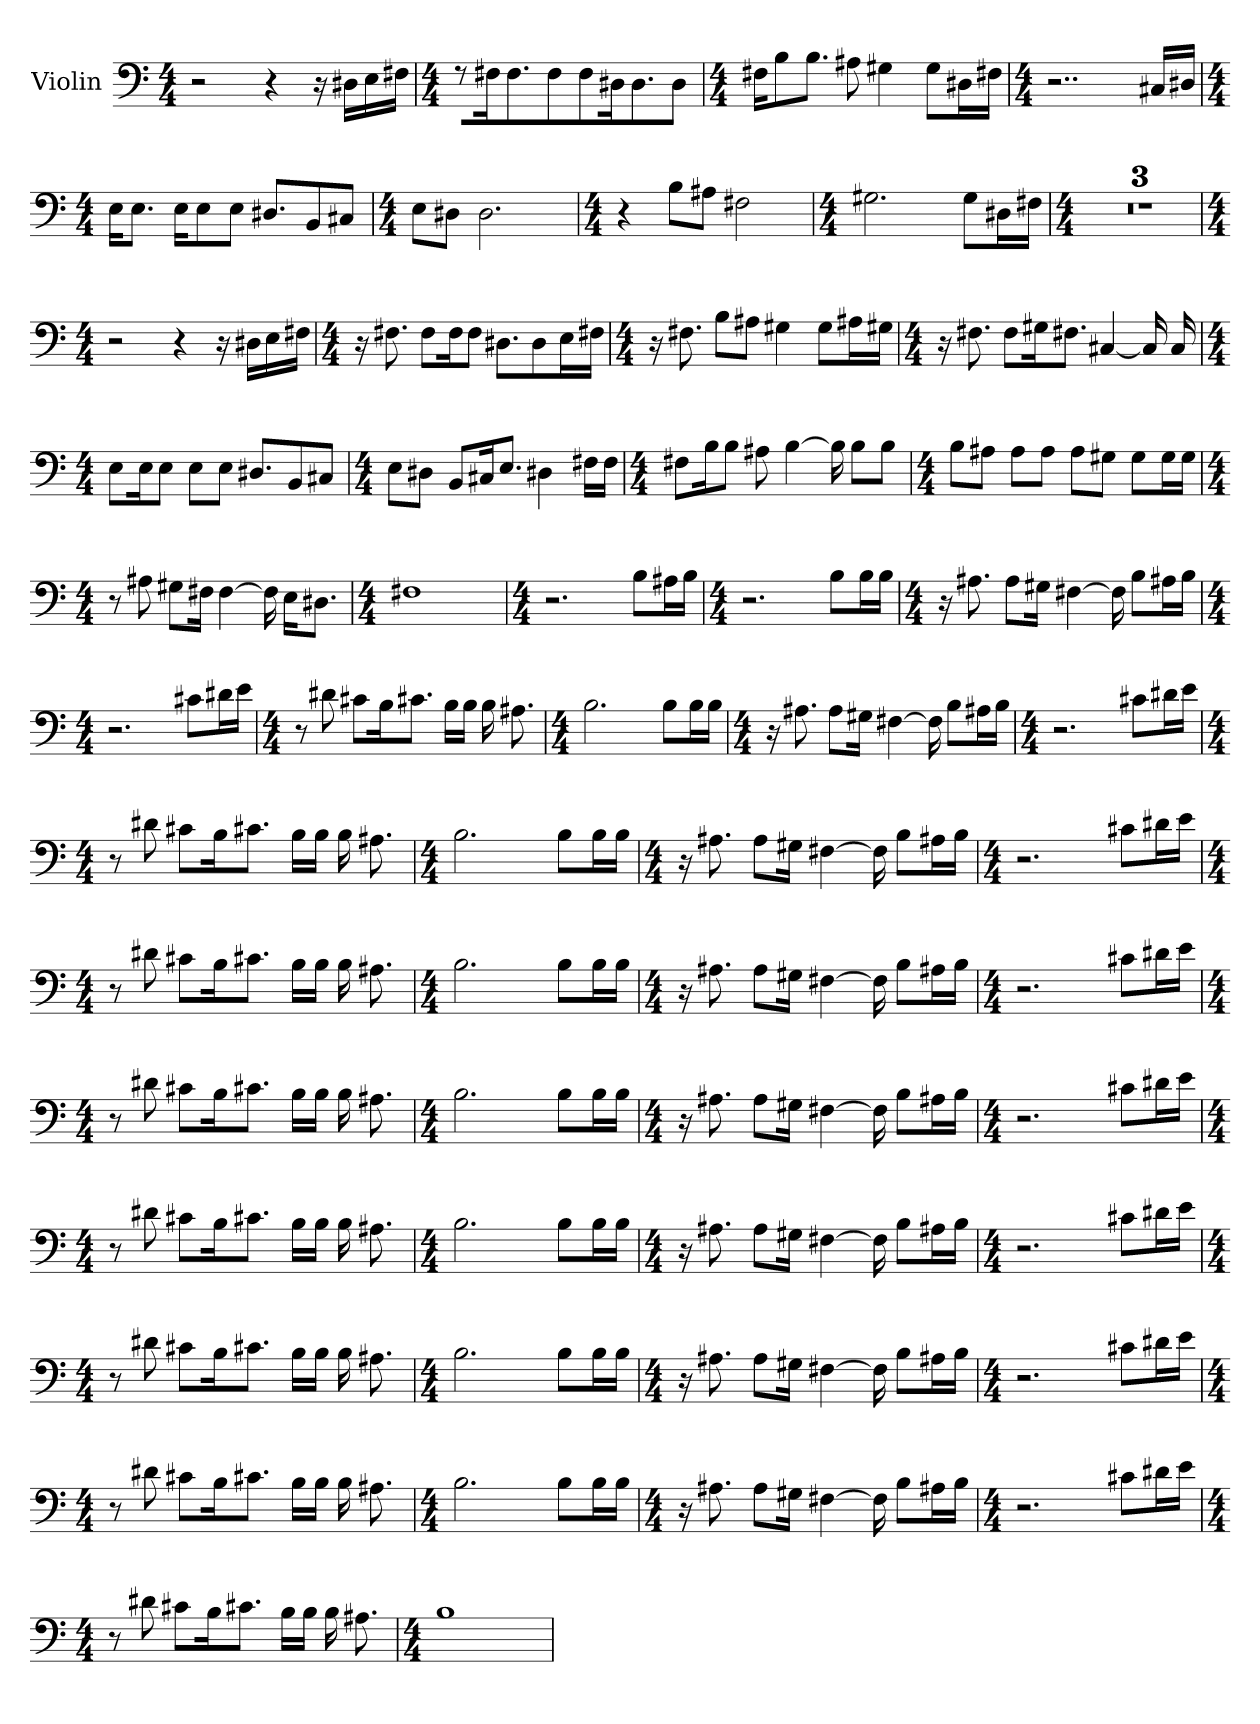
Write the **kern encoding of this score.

**kern
*part1
*staff1
*I"Violin
*I'Vln
*M4/4
=
2r
4r
16r
16D#XLL
16E
16F#XJJ
=
*M4/4
8r
16F#XKL
8.F#J
8F#L
8F#
16D#XK
8.D#J
8D#J
=
*M4/4
16F#XKL
8B
8.BJ
8A#X
4G#X
8G#L
16D#XL
16F#XJJ
=
*M4/4
2..r
16C#XLL
16D#XJJ
=
*M4/4
16EKL
8.EJ
16EKL
8E
8EJ
8.D#XL
8BB
8C#XJ
=
*M4/4
8EL
8D#XJ
2.D#
=
*M4/4
4r
8BL
8A#XJ
2F#X
=
*M4/4
2.G#X
8G#L
16D#XL
16F#XJJ
=
*M4/4
1r
=
1r
=
1r
=
*M4/4
2r
4r
16r
16D#XLL
16E
16F#XJJ
=
*M4/4
16r
8.F#X
8F#L
16F#K
8F#J
8.D#XL
8D#
16EL
16F#XJJ
=
*M4/4
16r
8.F#X
8BL
8A#XJ
4G#X
8G#L
16A#XL
16G#XJJ
=
*M4/4
16r
8.F#X
8F#L
16G#XK
8.F#XJ
[4C#X
16C#]
16C#
=
*M4/4
8EL
16EK
8EJ
8EL
8EJ
8.D#XL
8BB
8C#XJ
=
*M4/4
8EL
8D#XJ
8BBL
16C#XK
8.EJ
4D#X
16F#XLL
16F#JJ
=
*M4/4
8F#XL
16BK
8BJ
8A#X
[4B
16B]
8BL
8BJ
=
*M4/4
8BL
8A#XJ
8A#L
8A#J
8A#L
8G#XJ
8G#L
16G#L
16G#JJ
=
*M4/4
8r
8A#X
8G#XL
16F#XJk
[4F#
16F#]
16EKL
8.D#XJ
=
*M4/4
1F#X
=
*M4/4
2.r
8BL
16A#XL
16BJJ
=
*M4/4
2.r
8BL
16BL
16BJJ
=
*M4/4
16r
8.A#X
8A#L
16G#XJk
[4F#X
16F#]
8BL
16A#XL
16BJJ
=
*M4/4
2.r
8c#XL
16d#XL
16eJJ
=
*M4/4
8r
8d#X
8c#XL
16BK
8.c#XJ
16BLL
16BJJ
16BLL
8.A#XJ
=
*M4/4
2.B
8BL
16BL
16BJJ
=
*M4/4
16r
8.A#X
8A#L
16G#XJk
[4F#X
16F#]
8BL
16A#XL
16BJJ
=
*M4/4
2.r
8c#XL
16d#XL
16eJJ
=
*M4/4
8r
8d#X
8c#XL
16BK
8.c#XJ
16BLL
16BJJ
16BLL
8.A#XJ
=
*M4/4
2.B
8BL
16BL
16BJJ
=
*M4/4
16r
8.A#X
8A#L
16G#XJk
[4F#X
16F#]
8BL
16A#XL
16BJJ
=
*M4/4
2.r
8c#XL
16d#XL
16eJJ
=
*M4/4
8r
8d#X
8c#XL
16BK
8.c#XJ
16BLL
16BJJ
16BLL
8.A#XJ
=
*M4/4
2.B
8BL
16BL
16BJJ
=
*M4/4
16r
8.A#X
8A#L
16G#XJk
[4F#X
16F#]
8BL
16A#XL
16BJJ
=
*M4/4
2.r
8c#XL
16d#XL
16eJJ
=
*M4/4
8r
8d#X
8c#XL
16BK
8.c#XJ
16BLL
16BJJ
16BLL
8.A#XJ
=
*M4/4
2.B
8BL
16BL
16BJJ
=
*M4/4
16r
8.A#X
8A#L
16G#XJk
[4F#X
16F#]
8BL
16A#XL
16BJJ
=
*M4/4
2.r
8c#XL
16d#XL
16eJJ
=
*M4/4
8r
8d#X
8c#XL
16BK
8.c#XJ
16BLL
16BJJ
16BLL
8.A#XJ
=
*M4/4
2.B
8BL
16BL
16BJJ
=
*M4/4
16r
8.A#X
8A#L
16G#XJk
[4F#X
16F#]
8BL
16A#XL
16BJJ
=
*M4/4
2.r
8c#XL
16d#XL
16eJJ
=
*M4/4
8r
8d#X
8c#XL
16BK
8.c#XJ
16BLL
16BJJ
16BLL
8.A#XJ
=
*M4/4
2.B
8BL
16BL
16BJJ
=
*M4/4
16r
8.A#X
8A#L
16G#XJk
[4F#X
16F#]
8BL
16A#XL
16BJJ
=
*M4/4
2.r
8c#XL
16d#XL
16eJJ
=
*M4/4
8r
8d#X
8c#XL
16BK
8.c#XJ
16BLL
16BJJ
16BLL
8.A#XJ
=
*M4/4
2.B
8BL
16BL
16BJJ
=
*M4/4
16r
8.A#X
8A#L
16G#XJk
[4F#X
16F#]
8BL
16A#XL
16BJJ
=
*M4/4
2.r
8c#XL
16d#XL
16eJJ
=
*M4/4
8r
8d#X
8c#XL
16BK
8.c#XJ
16BLL
16BJJ
16BLL
8.A#XJ
=
*M4/4
1B
=
*-
